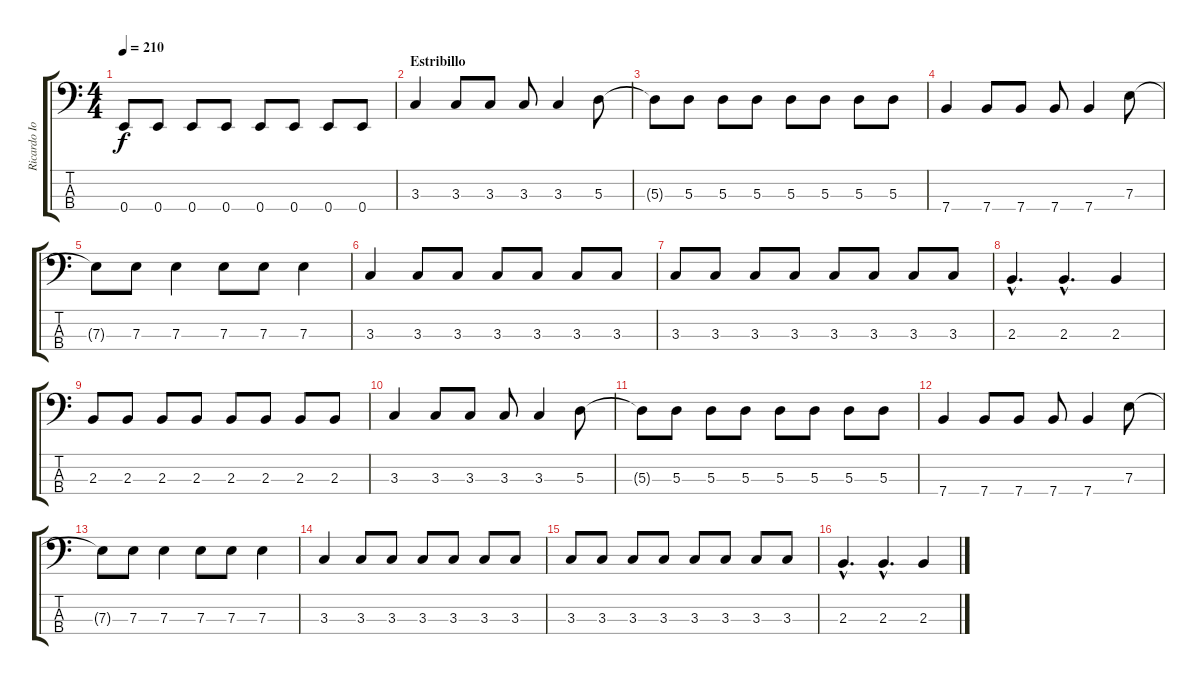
\track ("Ricardo Iorio" "Ricardo Io") {instrument electricbassfinger}
\staff {score tabs}
\tuning (G2 D2 A1 E1) {hide}
\ts (4 4)
\tempo 210
\clef f4
\ks c
0.4.8{dy f} 0.4.8 0.4.8 0.4.8 0.4.8 0.4.8 0.4.8 0.4.8 |
\section ("" "Estribillo")
3.3.4 3.3.8 3.3.8 3.3.8 3.3.4 5.3.8 |
5.3{t}.8 5.3.8 5.3.8 5.3.8 5.3.8 5.3.8 5.3.8 5.3.8 |
7.4.4 7.4.8 7.4.8 7.4.8 7.4.4 7.3.8 |
7.3{t}.8 7.3.8 7.3.4 7.3.8 7.3.8 7.3.4 |
3.3.4 3.3.8 3.3.8 3.3.8 3.3.8 3.3.8 3.3.8 |
3.3.8 3.3.8 3.3.8 3.3.8 3.3.8 3.3.8 3.3.8 3.3.8 |
2.3{hac}.4{d} 2.3{hac}.4{d} 2.3.4 |
2.3.8 2.3.8 2.3.8 2.3.8 2.3.8 2.3.8 2.3.8 2.3.8 |
3.3.4 3.3.8 3.3.8 3.3.8 3.3.4 5.3.8 |
5.3{t}.8 5.3.8 5.3.8 5.3.8 5.3.8 5.3.8 5.3.8 5.3.8 |
7.4.4 7.4.8 7.4.8 7.4.8 7.4.4 7.3.8 |
7.3{t}.8 7.3.8 7.3.4 7.3.8 7.3.8 7.3.4 |
3.3.4 3.3.8 3.3.8 3.3.8 3.3.8 3.3.8 3.3.8 |
3.3.8 3.3.8 3.3.8 3.3.8 3.3.8 3.3.8 3.3.8 3.3.8 |
2.3{hac}.4{d} 2.3{hac}.4{d} 2.3.4
